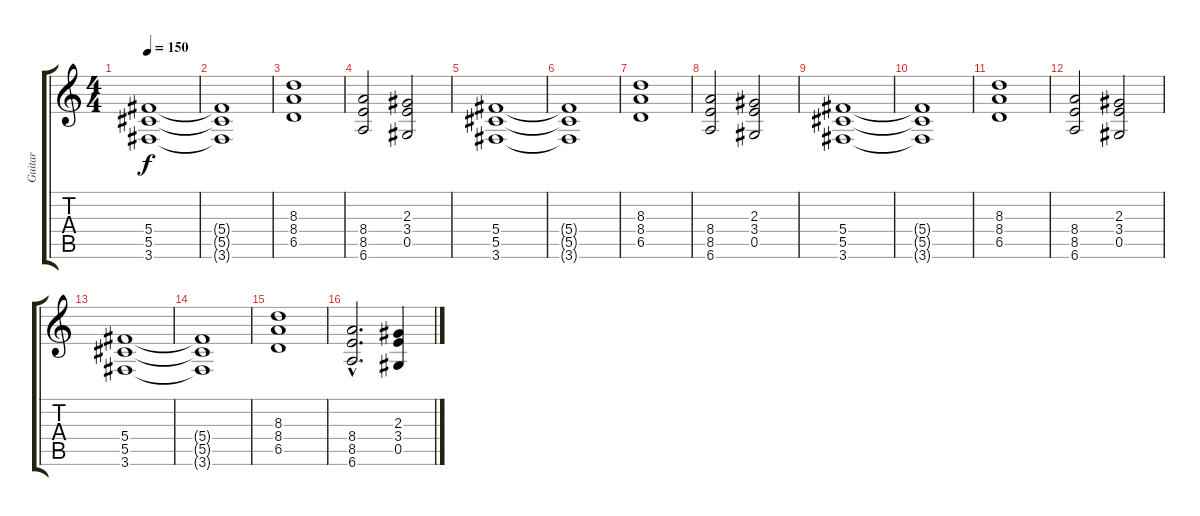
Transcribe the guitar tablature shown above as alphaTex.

\track ("Guitar " "Guitar ") {instrument distortionguitar}
\staff {score tabs}
\tuning (Eb4 Bb3 Gb3 Db3 Ab2 Eb2) {hide}
\ts (4 4)
\tempo 150
\clef g2
\ks c
(5.4 5.5 3.6).1{dy f} |
(5.4{t} 5.5{t} 3.6{t}).1 |
(8.3 8.4 6.5).1 |
(8.4 8.5 6.6).2 (2.3 3.4 0.5).2 |
(5.4 5.5 3.6).1 |
(5.4{t} 5.5{t} 3.6{t}).1 |
(8.3 8.4 6.5).1 |
(8.4 8.5 6.6).2 (2.3 3.4 0.5).2 |
(5.4 5.5 3.6).1 |
(5.4{t} 5.5{t} 3.6{t}).1 |
(8.3 8.4 6.5).1 |
(8.4 8.5 6.6).2 (2.3 3.4 0.5).2 |
(5.4 5.5 3.6).1 |
(5.4{t} 5.5{t} 3.6{t}).1 |
(8.3 8.4 6.5).1 |
(8.4{hac} 8.5{hac} 6.6{hac}).2{d} (2.3 3.4 0.5).4
